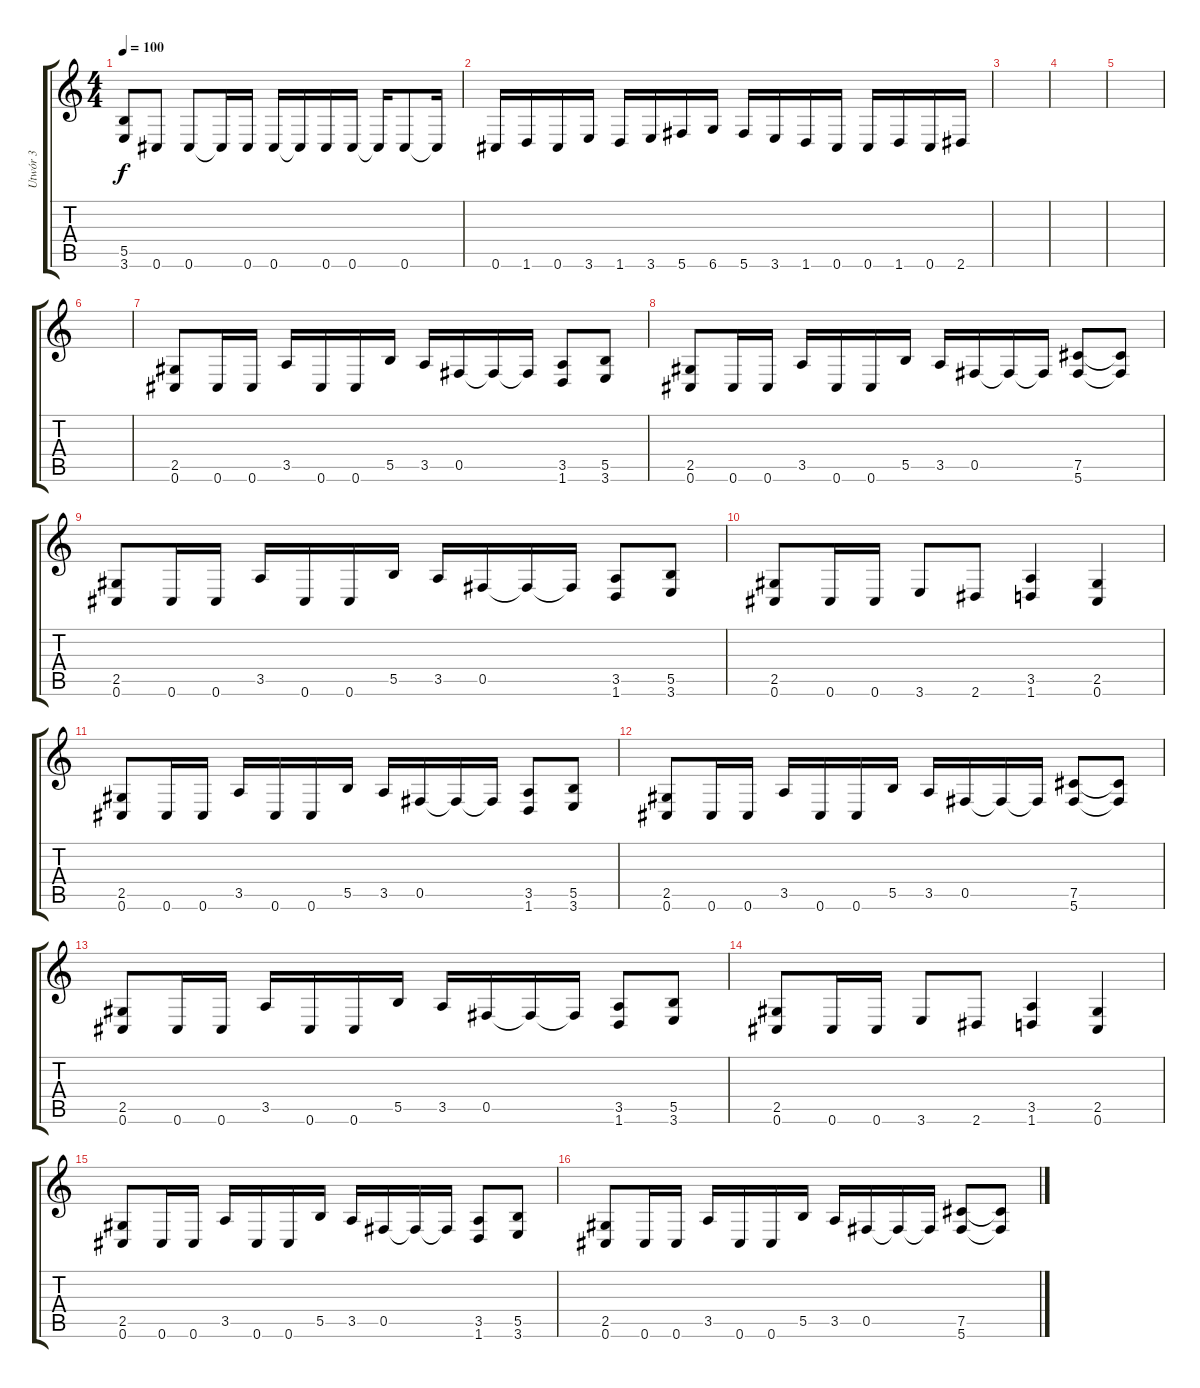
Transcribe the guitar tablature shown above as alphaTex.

\track ("Utwór 3" "Utwór 3") {instrument distortionguitar}
\staff {score tabs}
\tuning (Db4 Ab3 E3 B2 Gb2 Db2) {hide}
\ts (4 4)
\tempo 100
\clef g2
\ks c
(5.5 3.6).8{dy f} 0.6.8 0.6.8 0.6{t}.16 0.6.16 0.6.16 0.6{t}.16 0.6.16 0.6.16 0.6{t}.16 0.6.8 0.6{t}.16 |
0.6.16 1.6.16 0.6.16 3.6.16 1.6.16 3.6.16 5.6.16 6.6.16 5.6.16 3.6.16 1.6.16 0.6.16 0.6.16 1.6.16 0.6.16 2.6.16 |
|
|
|
|
(2.5 0.6).8 0.6.16 0.6.16 3.5.16 0.6.16 0.6.16 5.5.16 3.5.16 0.5.16 0.5{t}.16 0.5{t}.16 (3.5 1.6).8 (5.5 3.6).8 |
(2.5 0.6).8 0.6.16 0.6.16 3.5.16 0.6.16 0.6.16 5.5.16 3.5.16 0.5.16 0.5{t}.16 0.5{t}.16 (7.5 5.6).8 (7.5{t} 5.6{t}).8 |
(2.5 0.6).8 0.6.16 0.6.16 3.5.16 0.6.16 0.6.16 5.5.16 3.5.16 0.5.16 0.5{t}.16 0.5{t}.16 (3.5 1.6).8 (5.5 3.6).8 |
(2.5 0.6).8 0.6.16 0.6.16 3.6.8 2.6.8 (3.5 1.6).4 (2.5 0.6).4 |
(2.5 0.6).8 0.6.16 0.6.16 3.5.16 0.6.16 0.6.16 5.5.16 3.5.16 0.5.16 0.5{t}.16 0.5{t}.16 (3.5 1.6).8 (5.5 3.6).8 |
(2.5 0.6).8 0.6.16 0.6.16 3.5.16 0.6.16 0.6.16 5.5.16 3.5.16 0.5.16 0.5{t}.16 0.5{t}.16 (7.5 5.6).8 (7.5{t} 5.6{t}).8 |
(2.5 0.6).8 0.6.16 0.6.16 3.5.16 0.6.16 0.6.16 5.5.16 3.5.16 0.5.16 0.5{t}.16 0.5{t}.16 (3.5 1.6).8 (5.5 3.6).8 |
(2.5 0.6).8 0.6.16 0.6.16 3.6.8 2.6.8 (3.5 1.6).4 (2.5 0.6).4 |
(2.5 0.6).8 0.6.16 0.6.16 3.5.16 0.6.16 0.6.16 5.5.16 3.5.16 0.5.16 0.5{t}.16 0.5{t}.16 (3.5 1.6).8 (5.5 3.6).8 |
(2.5 0.6).8 0.6.16 0.6.16 3.5.16 0.6.16 0.6.16 5.5.16 3.5.16 0.5.16 0.5{t}.16 0.5{t}.16 (7.5 5.6).8 (7.5{t} 5.6{t}).8
